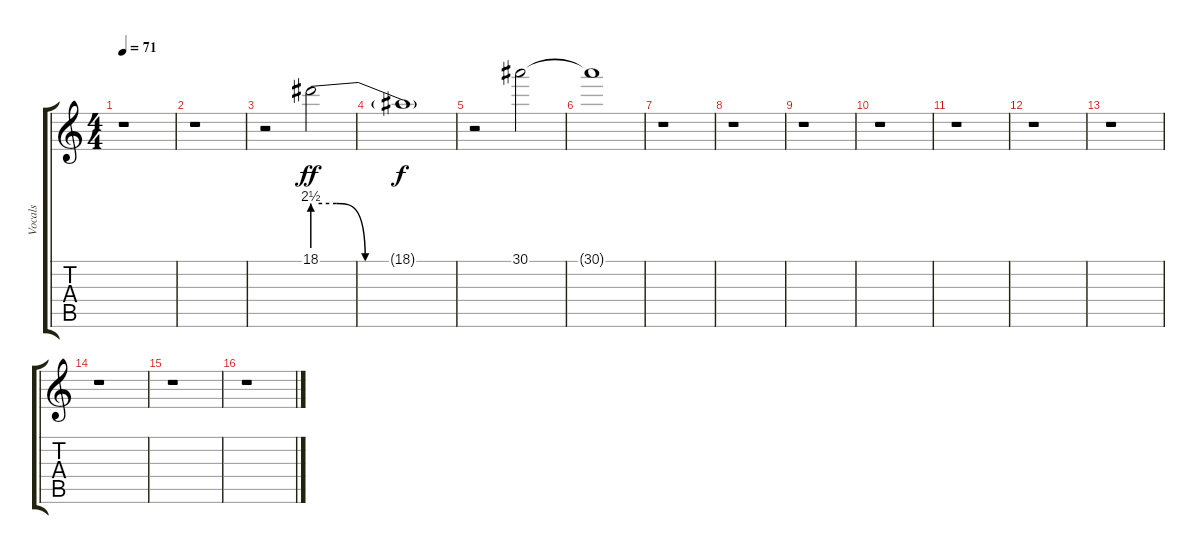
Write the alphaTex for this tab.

\track ("Vocals" "Vocals") {instrument synthvoice}
\staff {score tabs}
\tuning (E4 B3 G3 D3 A2 E2) {hide}
\ts (4 4)
\tempo 71
\clef g2
\ks c
r.1{dy f} |
r.1 |
r.2 18.1{be (custom 0 10 10 10 22 0 60 0)}.2{dy ff} |
18.1{t}.1{dy f} |
r.2 30.1.2 |
30.1{t}.1 |
r.1 |
r.1 |
r.1 |
r.1 |
r.1 |
r.1 |
r.1 |
r.1 |
r.1 |
r.1
